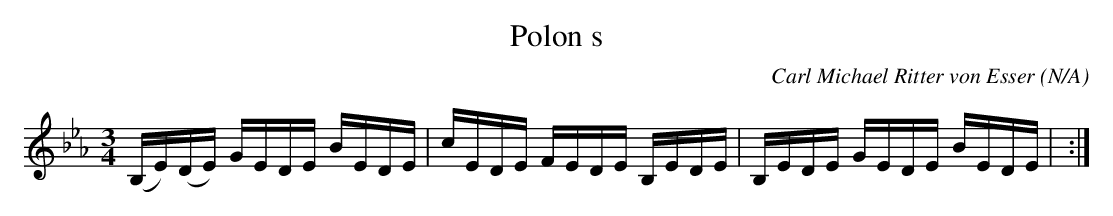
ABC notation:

X:1
T:Polon s
C:Carl Michael Ritter von Esser
O:N/A
M:3/4
L:1/16
K:Eb
 (B,E)(DE) GEDE BEDE |cEDE FEDE B,EDE | B,EDE GEDE BEDE | :|
